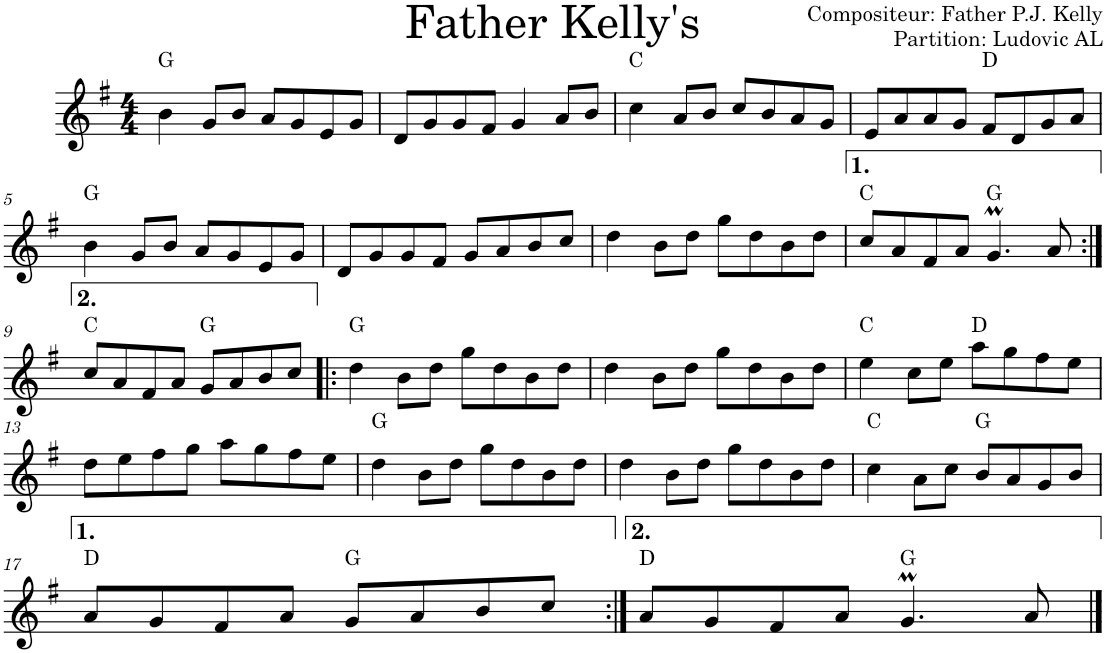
**kern	**harte
*part1	*part1
*staff1	*
*I"Violon	*
*I'Vln.	*
*clefG2	*
*k[f#]	*
*M4/4	*
=1	=1
4b\	G:maj
8g/L	.
8b/J	.
8a/L	.
8g/	.
8e/	.
8g/J	.
=2	=2
8d/L	.
8g/	.
8g/	.
8f#/J	.
4g/	.
8a/L	.
8b/J	.
=3	=3
4cc\	C:maj
8a/L	.
8b/J	.
8cc/L	.
8b/	.
8a/	.
8g/J	.
=4	=4
8e/L	.
8a/	.
8a/	.
8g/J	.
8f#/L	D:maj
8d/	.
8g/	.
8a/J	.
!!LO:LB:g=z
=5	=5
4b\	G:maj
8g/L	.
8b/J	.
8a/L	.
8g/	.
8e/	.
8g/J	.
=6	=6
8d/L	.
8g/	.
8g/	.
8f#/J	.
8g/L	.
8a/	.
8b/	.
8cc/J	.
=7	=7
4dd\	.
8b\L	.
8dd\J	.
8gg\L	.
8dd\	.
8b\	.
8dd\J	.
=8	=8
8cc/L	C:maj
8a/	.
8f#/	.
8a/J	.
4.gM/	G:maj
8a/	.
!!LO:LB:g=z
=9:|!	=9:|!
8cc/L	C:maj
8a/	.
8f#/	.
8a/J	.
8g/L	G:maj
8a/	.
8b/	.
8cc/J	.
=10!|:	=10!|:
4dd\	G:maj
8b\L	.
8dd\J	.
8gg\L	.
8dd\	.
8b\	.
8dd\J	.
=11	=11
4dd\	.
8b\L	.
8dd\J	.
8gg\L	.
8dd\	.
8b\	.
8dd\J	.
=12	=12
4ee\	C:maj
8cc\L	.
8ee\J	.
8aa\L	D:maj
8gg\	.
8ff#\	.
8ee\J	.
!!LO:LB:g=z
=13	=13
8dd\L	.
8ee\	.
8ff#\	.
8gg\J	.
8aa\L	.
8gg\	.
8ff#\	.
8ee\J	.
=14	=14
4dd\	G:maj
8b\L	.
8dd\J	.
8gg\L	.
8dd\	.
8b\	.
8dd\J	.
=15	=15
4dd\	.
8b\L	.
8dd\J	.
8gg\L	.
8dd\	.
8b\	.
8dd\J	.
=16	=16
4cc\	C:maj
8a\L	.
8cc\J	.
8b/L	G:maj
8a/	.
8g/	.
8b/J	.
!!LO:LB:g=z
=17	=17
8a/L	D:maj
8g/	.
8f#/	.
8a/J	.
8g/L	G:maj
8a/	.
8b/	.
8cc/J	.
=18:|!	=18:|!
8a/L	D:maj
8g/	.
8f#/	.
8a/J	.
4.gM/	G:maj
8a/	.
==	==
*-	*-
